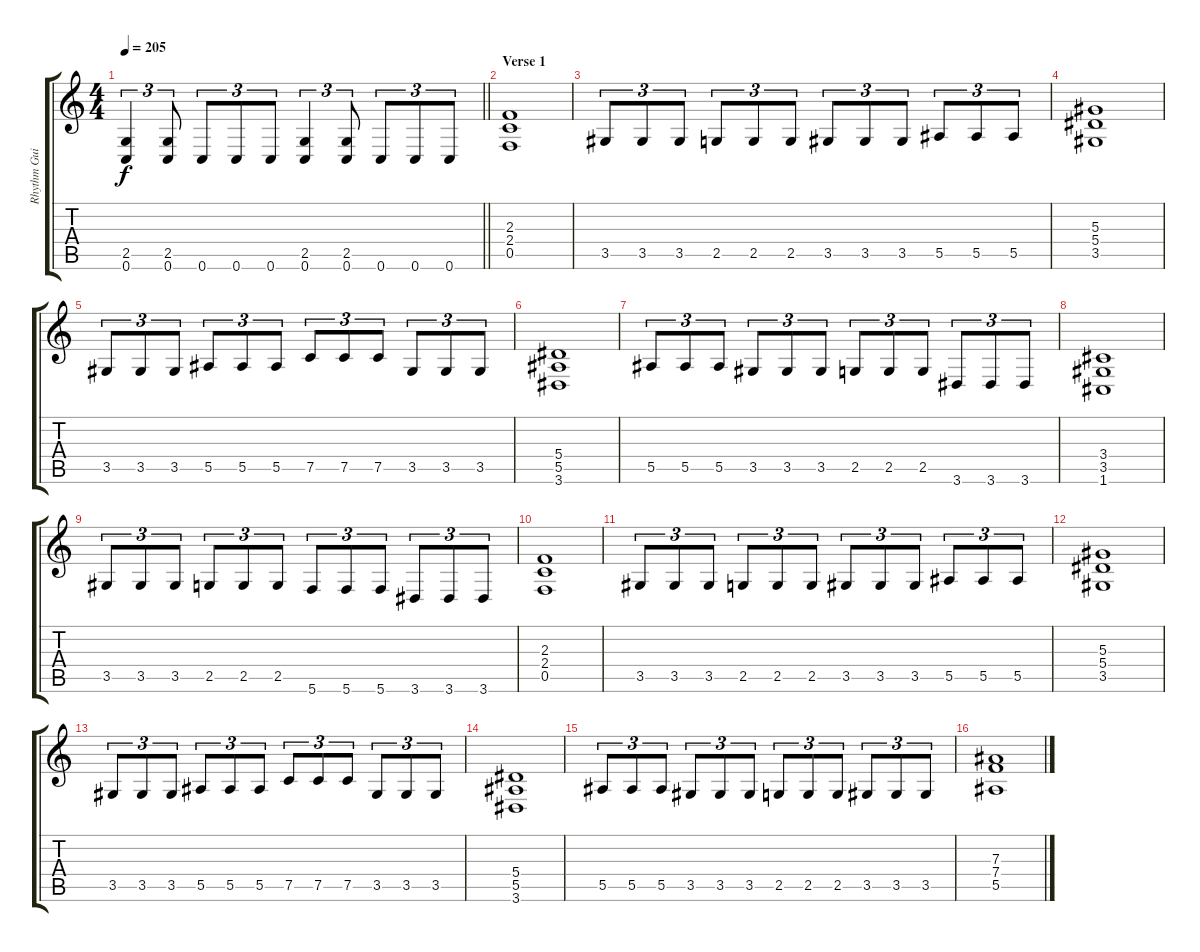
\track ("Rhythm Guitar" "Rhythm Gui") {instrument distortionguitar}
\staff {score tabs}
\tuning (C4 G3 Eb3 Bb2 F2 C2) {hide}
\ts (4 4)
\tempo 205
\clef g2
\barLineRight lightlight
\ks c
(2.5 0.6).4{tu (3 2) dy f} (2.5 0.6).8{tu (3 2)} 0.6.8{tu (3 2)} 0.6.8{tu (3 2)} 0.6.8{tu (3 2)} (2.5 0.6).4{tu (3 2)} (2.5 0.6).8{tu (3 2)} 0.6.8{tu (3 2)} 0.6.8{tu (3 2)} 0.6.8{tu (3 2)} |
\section ("" "Verse 1")
(2.3 2.4 0.5).1 |
3.5.8{tu (3 2)} 3.5.8{tu (3 2)} 3.5.8{tu (3 2)} 2.5.8{tu (3 2)} 2.5.8{tu (3 2)} 2.5.8{tu (3 2)} 3.5.8{tu (3 2)} 3.5.8{tu (3 2)} 3.5.8{tu (3 2)} 5.5.8{tu (3 2)} 5.5.8{tu (3 2)} 5.5.8{tu (3 2)} |
(5.3 5.4 3.5).1 |
3.5.8{tu (3 2)} 3.5.8{tu (3 2)} 3.5.8{tu (3 2)} 5.5.8{tu (3 2)} 5.5.8{tu (3 2)} 5.5.8{tu (3 2)} 7.5.8{tu (3 2)} 7.5.8{tu (3 2)} 7.5.8{tu (3 2)} 3.5.8{tu (3 2)} 3.5.8{tu (3 2)} 3.5.8{tu (3 2)} |
(5.4 5.5 3.6).1 |
5.5.8{tu (3 2)} 5.5.8{tu (3 2)} 5.5.8{tu (3 2)} 3.5.8{tu (3 2)} 3.5.8{tu (3 2)} 3.5.8{tu (3 2)} 2.5.8{tu (3 2)} 2.5.8{tu (3 2)} 2.5.8{tu (3 2)} 3.6.8{tu (3 2)} 3.6.8{tu (3 2)} 3.6.8{tu (3 2)} |
(3.4 3.5 1.6).1 |
3.5.8{tu (3 2)} 3.5.8{tu (3 2)} 3.5.8{tu (3 2)} 2.5.8{tu (3 2)} 2.5.8{tu (3 2)} 2.5.8{tu (3 2)} 5.6.8{tu (3 2)} 5.6.8{tu (3 2)} 5.6.8{tu (3 2)} 3.6.8{tu (3 2)} 3.6.8{tu (3 2)} 3.6.8{tu (3 2)} |
(2.3 2.4 0.5).1 |
3.5.8{tu (3 2)} 3.5.8{tu (3 2)} 3.5.8{tu (3 2)} 2.5.8{tu (3 2)} 2.5.8{tu (3 2)} 2.5.8{tu (3 2)} 3.5.8{tu (3 2)} 3.5.8{tu (3 2)} 3.5.8{tu (3 2)} 5.5.8{tu (3 2)} 5.5.8{tu (3 2)} 5.5.8{tu (3 2)} |
(5.3 5.4 3.5).1 |
3.5.8{tu (3 2)} 3.5.8{tu (3 2)} 3.5.8{tu (3 2)} 5.5.8{tu (3 2)} 5.5.8{tu (3 2)} 5.5.8{tu (3 2)} 7.5.8{tu (3 2)} 7.5.8{tu (3 2)} 7.5.8{tu (3 2)} 3.5.8{tu (3 2)} 3.5.8{tu (3 2)} 3.5.8{tu (3 2)} |
(5.4 5.5 3.6).1 |
5.5.8{tu (3 2)} 5.5.8{tu (3 2)} 5.5.8{tu (3 2)} 3.5.8{tu (3 2)} 3.5.8{tu (3 2)} 3.5.8{tu (3 2)} 2.5.8{tu (3 2)} 2.5.8{tu (3 2)} 2.5.8{tu (3 2)} 3.5.8{tu (3 2)} 3.5.8{tu (3 2)} 3.5.8{tu (3 2)} |
(7.3 7.4 5.5).1
